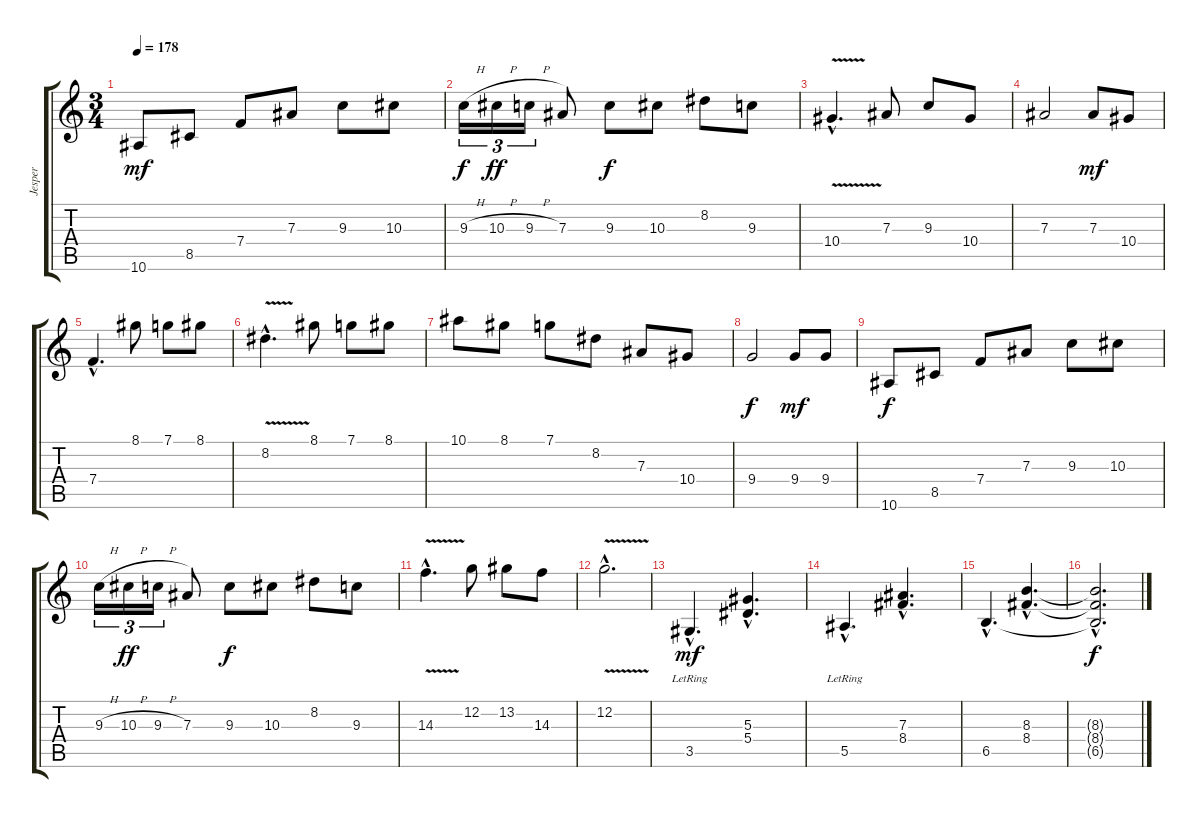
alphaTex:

\track ("Jesper" "Jesper") {instrument distortionguitar}
\staff {score tabs}
\tuning (C4 G3 Eb3 Bb2 F2 C2) {hide}
\ts (3 4)
\tempo 178
\clef g2
\ks c
10.6.8{dy mf} 8.5.8 7.4.8 7.3.8 9.3.8 10.3.8 |
9.3{h}.16{tu (3 2) dy f} 10.3{h}.16{tu (3 2) dy ff} 9.3{h}.16{tu (3 2)} 7.3.8 9.3.8{dy f} 10.3.8 8.2.8 9.3.8 |
10.4{v hac}.4{d} 7.3.8 9.3.8 10.4.8 |
7.3.2 7.3.8{dy mf} 10.4.8 |
7.4{hac}.4{d} 8.1.8 7.1.8 8.1.8 |
8.2{v hac}.4{d} 8.1.8 7.1.8 8.1.8 |
10.1.8 8.1.8 7.1.8 8.2.8 7.3.8 10.4.8 |
9.4.2{dy f} 9.4.8{dy mf} 9.4.8 |
10.6.8{dy f} 8.5.8 7.4.8 7.3.8 9.3.8 10.3.8 |
9.3{h}.16{tu (3 2)} 10.3{h}.16{tu (3 2) dy ff} 9.3{h}.16{tu (3 2)} 7.3.8 9.3.8{dy f} 10.3.8 8.2.8 9.3.8 |
14.3{v hac}.4{d} 12.2.8 13.2.8 14.3.8 |
12.2{v hac}.2{d} |
3.5{hac lr}.4{d dy mf balance 15} (5.3{hac} 5.4{hac}).4{d} |
5.5{hac lr}.4{d} (7.3{hac} 8.4{hac}).4{d} |
6.5{hac}.4{d} (8.3{hac} 8.4{hac}).4{d} |
(8.3{hac t} 8.4{hac t} 6.5{hac t}).2{d dy f}
